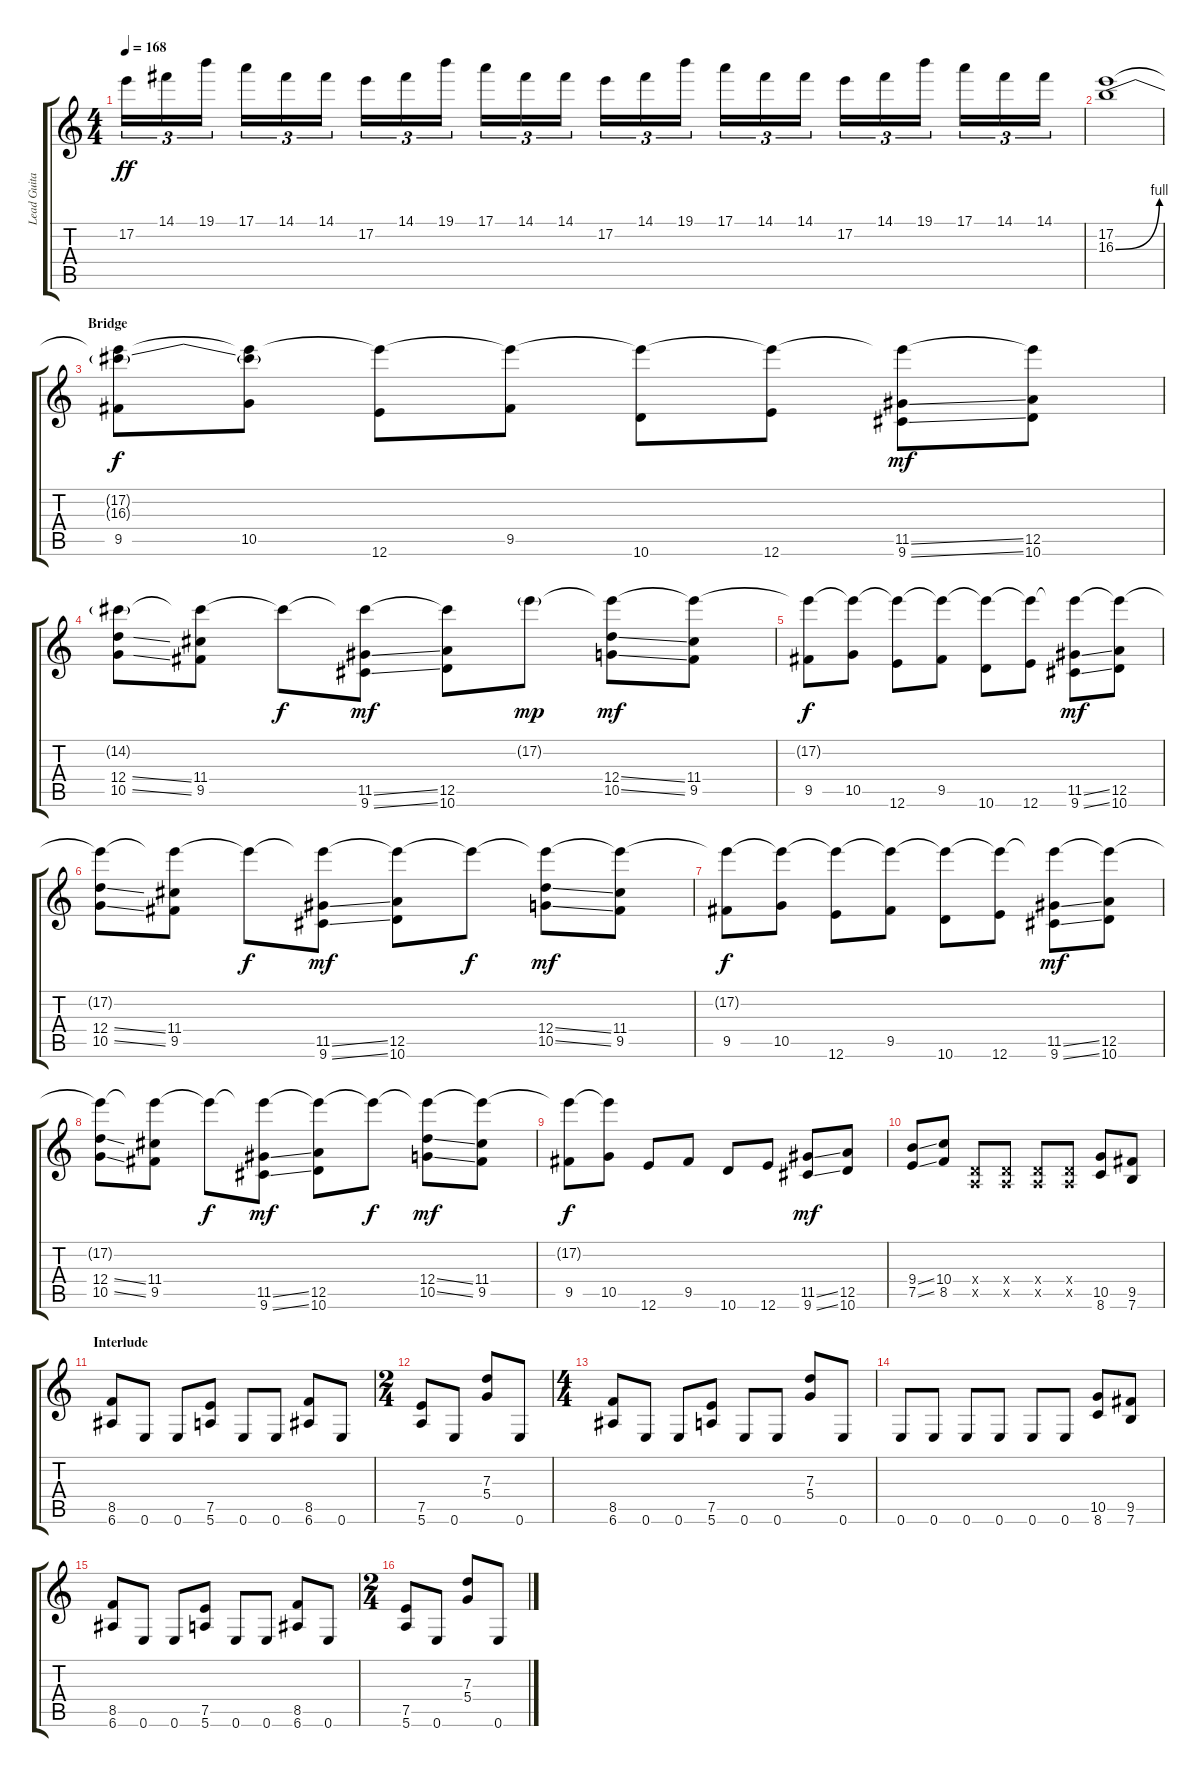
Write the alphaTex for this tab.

\track ("Lead Guitar I (Dave Mustaine)" "Lead Guita") {instrument distortionguitar}
\staff {score tabs}
\tuning (E4 B3 G3 D3 A2 E2) {hide}
\ts (4 4)
\tempo 168
\clef g2
\ks c
17.2.16{tu (3 2) dy ff} 14.1.16{tu (3 2)} 19.1.16{tu (3 2)} 17.1.16{tu (3 2)} 14.1.16{tu (3 2)} 14.1.16{tu (3 2)} 17.2.16{tu (3 2)} 14.1.16{tu (3 2)} 19.1.16{tu (3 2)} 17.1.16{tu (3 2)} 14.1.16{tu (3 2)} 14.1.16{tu (3 2)} 17.2.16{tu (3 2)} 14.1.16{tu (3 2)} 19.1.16{tu (3 2)} 17.1.16{tu (3 2)} 14.1.16{tu (3 2)} 14.1.16{tu (3 2)} 17.2.16{tu (3 2)} 14.1.16{tu (3 2)} 19.1.16{tu (3 2)} 17.1.16{tu (3 2)} 14.1.16{tu (3 2)} 14.1.16{tu (3 2)} |
(17.2 16.3{be (bend 0 0 60 4)}).1 |
\section ("" "Bridge")
(17.2{t} 16.3{t} 9.5).8{dy f} (17.2{t} 16.3{t} 10.5).8 (17.2{t} 12.6).8 (17.2{t} 9.5).8 (17.2{t} 10.6).8 (17.2{t} 12.6).8 (17.2{t} 11.5{ss} 9.6{ss}).8{dy mf} (17.2{t} 12.5 10.6).8 |
(14.2{g} 12.4{ss} 10.5{ss}).8 (14.2{t} 11.4 9.5).8 14.2{t}.8{dy f} (14.2{t} 11.5{ss} 9.6{ss}).8{dy mf} (14.2{t} 12.5 10.6).8 17.2{g}.8{dy mp} (17.2{t} 12.4{ss} 10.5{ss}).8{dy mf} (17.2{t} 11.4 9.5).8 |
(17.2{t} 9.5).8{dy f} (17.2{t} 10.5).8 (17.2{t} 12.6).8 (17.2{t} 9.5).8 (17.2{t} 10.6).8 (17.2{t} 12.6).8 (17.2{t} 11.5{ss} 9.6{ss}).8{dy mf} (17.2{t} 12.5 10.6).8 |
(17.2{t} 12.4{ss} 10.5{ss}).8 (17.2{t} 11.4 9.5).8 17.2{t}.8{dy f} (17.2{t} 11.5{ss} 9.6{ss}).8{dy mf} (17.2{t} 12.5 10.6).8 17.2{t}.8{dy f} (17.2{t} 12.4{ss} 10.5{ss}).8{dy mf} (17.2{t} 11.4 9.5).8 |
(17.2{t} 9.5).8{dy f} (17.2{t} 10.5).8 (17.2{t} 12.6).8 (17.2{t} 9.5).8 (17.2{t} 10.6).8 (17.2{t} 12.6).8 (17.2{t} 11.5{ss} 9.6{ss}).8{dy mf} (17.2{t} 12.5 10.6).8 |
(17.2{t} 12.4{ss} 10.5{ss}).8 (17.2{t} 11.4 9.5).8 17.2{t}.8{dy f} (17.2{t} 11.5{ss} 9.6{ss}).8{dy mf} (17.2{t} 12.5 10.6).8 17.2{t}.8{dy f} (17.2{t} 12.4{ss} 10.5{ss}).8{dy mf} (17.2{t} 11.4 9.5).8 |
(17.2{t} 9.5).8{dy f} (17.2{t} 10.5).8 12.6.8 9.5.8 10.6.8 12.6.8 (11.5{ss} 9.6{ss}).8{dy mf} (12.5 10.6).8 |
(9.4{ss} 7.5{ss}).8 (10.4 8.5).8 (0.4{x} 0.5{x}).8 (0.4{x} 0.5{x}).8 (0.4{x} 0.5{x}).8 (0.4{x} 0.5{x}).8 (10.5 8.6).8 (9.5 7.6).8 |
\section ("" "Interlude")
(8.5 6.6).8 0.6.8 0.6.8 (7.5 5.6).8 0.6.8 0.6.8 (8.5 6.6).8 0.6.8 |
\ts (2 4)
(7.5 5.6).8 0.6.8 (7.3 5.4).8 0.6.8 |
\ts (4 4)
(8.5 6.6).8 0.6.8 0.6.8 (7.5 5.6).8 0.6.8 0.6.8 (7.3 5.4).8 0.6.8 |
0.6.8 0.6.8 0.6.8 0.6.8 0.6.8 0.6.8 (10.5 8.6).8 (9.5 7.6).8 |
(8.5 6.6).8 0.6.8 0.6.8 (7.5 5.6).8 0.6.8 0.6.8 (8.5 6.6).8 0.6.8 |
\ts (2 4)
(7.5 5.6).8 0.6.8 (7.3 5.4).8 0.6.8
